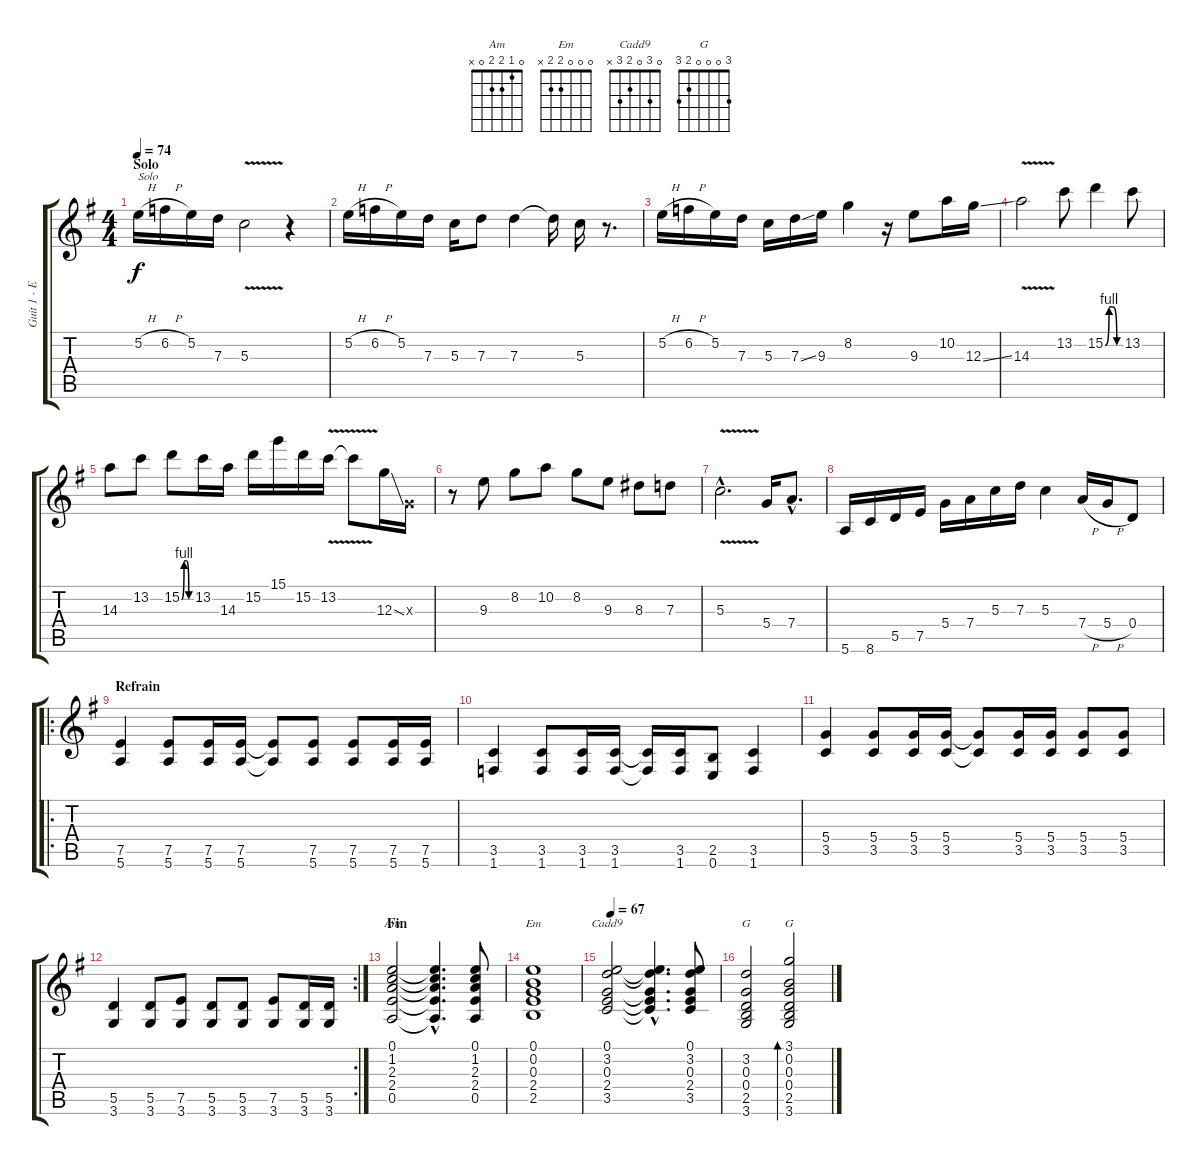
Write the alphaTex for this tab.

\track ("Guit 1 - Electric - Thomas" "Guit 1 - E") {instrument electricguitarclean}
\staff {score tabs}
\tuning (E4 B3 G3 D3 A2 E2) {hide}
\chord ("Am" 0 1 2 2 0 x)
\chord ("Em" 0 0 0 2 2 x)
\chord ("Cadd9" 0 3 0 2 3 x)
\chord ("G" x 3 0 0 2 3)
\chord ("G" 3 0 0 0 2 3)
\ts (4 4)
\section ("" "Solo")
\tempo 74
\clef g2
\ks g
5.2{h}.16{txt "Solo" dy f volume 13 instrument overdrivenguitar} 6.2{h}.16 5.2.16 7.3.16 5.3{v}.2 r.4 |
5.2{h}.16 6.2{h}.16 5.2.16 7.3.16 5.3.16 7.3.8 7.3.4 7.3{t}.16 5.3.16 r.8{d} |
5.2{h}.16 6.2{h}.16 5.2.16 7.3.16 5.3.16 7.3{ss}.16 9.3.16 8.2.4 r.16 9.3.8 10.2.16 12.3{ss}.16 |
14.3{v}.2 13.2.8 15.2{be (custom 0 0 15 4 30 4 45 0 60 0)}.4 13.2.8 |
14.3.8 13.2.8 15.2{be (custom 0 0 15 4 30 4 45 0 60 0)}.8 13.2.16 14.3.16 15.2.16 15.1.16 15.2.16 13.2{v}.16 13.2{t}.8 12.3{ss}.16 0.3{x}.16 |
r.8 9.3.8 8.2.8 10.2.8 8.2.8 9.3.8 8.3.8 7.3.8 |
5.3{v hac}.2{d} 5.4.16 7.4{hac}.8{d} |
5.6.16 8.6.16 5.5.16 7.5.16 5.4.16 7.4.16 5.3.16 7.3.16 5.3.4 7.4{h}.16 5.4{h}.16 0.4.8 |
\ro
\section ("" "Refrain")
(7.5 5.6).4{volume 11 instrument overdrivenguitar} (7.5 5.6).8 (7.5 5.6).16 (7.5 5.6).16 (7.5{t} 5.6{t}).8 (7.5 5.6).8 (7.5 5.6).8 (7.5 5.6).16 (7.5 5.6).16 |
(3.5 1.6).4 (3.5 1.6).8 (3.5 1.6).16 (3.5 1.6).16 (3.5{t} 1.6{t}).16 (3.5 1.6).16 (2.5 0.6).8 (3.5 1.6).4 |
(5.4 3.5).4 (5.4 3.5).8 (5.4 3.5).16 (5.4 3.5).16 (5.4{t} 3.5{t}).8 (5.4 3.5).16 (5.4 3.5).16 (5.4 3.5).8 (5.4 3.5).8 |
\rc 2
(5.5 3.6).4 (5.5 3.6).8 (7.5 3.6).8 (5.5 3.6).8 (5.5 3.6).8 (7.5 3.6).8 (5.5 3.6).16 (5.5 3.6).16 |
\section ("" "Fin")
(0.1 1.2 2.3 2.4 0.5).2{ch "Am" volume 11 instrument electricguitarclean} (0.1{hac t} 1.2{hac t} 2.3{hac t} 2.4{hac t} 0.5{hac t}).4{d} (0.1 1.2 2.3 2.4 0.5).8 |
(0.1 0.2 0.3 2.4 2.5).1{ch "Em"} |
\tempo 67
(0.1 3.2 0.3 2.4 3.5).2{ch "Cadd9"} (0.1{hac t} 3.2{hac t} 0.3{hac t} 2.4{hac t} 3.5{hac t}).4{d} (0.1 3.2 0.3 2.4 3.5).8 |
(3.2 0.3 0.4 2.5 3.6).2{ch "G"} (3.1 0.2 0.3 0.4 2.5 3.6).2{bd 480 ch "G"}
